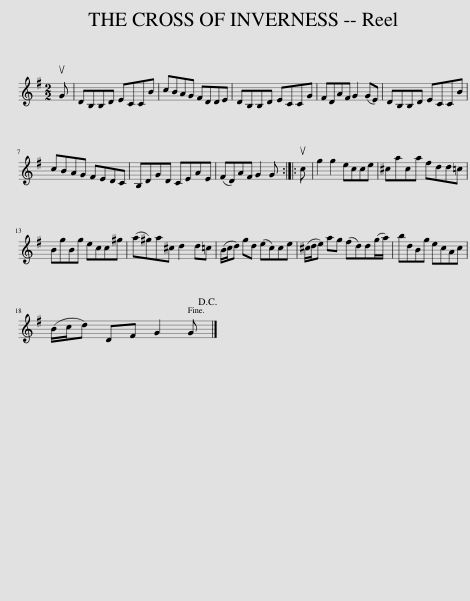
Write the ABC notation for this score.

X:1
L:1/8
M:2/2
I:linebreak $
K:G
V:1 treble
V:1
 uG | DB,B,D ECCB | cBAG FDDE | DB,B,D ECCG | FDAF G2 (GE) | %5
 DB,B,D ECCB |$ cBAG FEDC | B,DGD CEAE | (FD)AF G2 G :: uc | %10
 g2 g2 ecce | ^caca fdd=c |$ BgBg ecc^g | (a^g)a^c d2 d=c | (B/c/d) gd (ec)ce | %15
 (^c/d/e) ag (fd)d(g/a/) | bdBg ecAc |$ (B/c/d) DF G2 G!D.C.! |] %18
